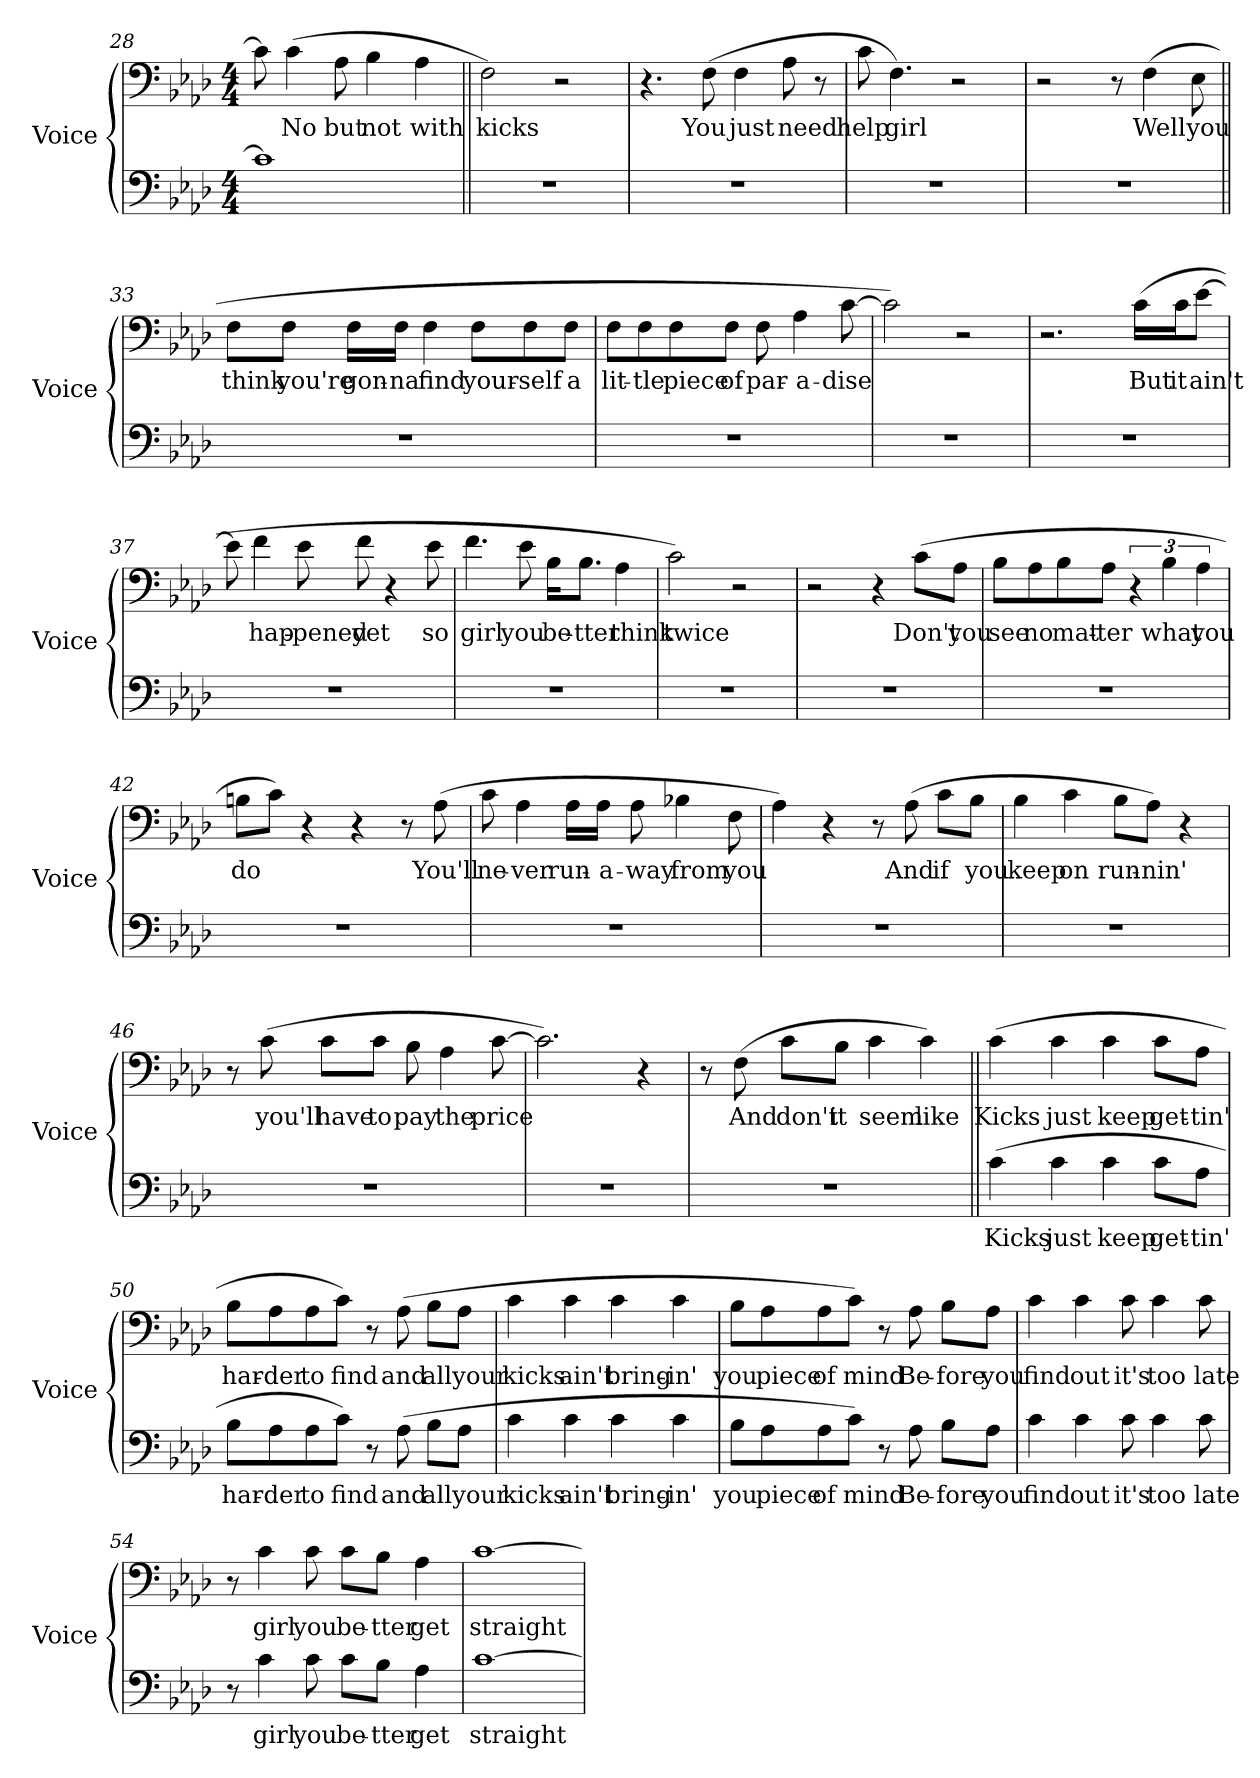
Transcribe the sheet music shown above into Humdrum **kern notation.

**kern	**text	**kern	**text
*part2	*part2	*part1	*part1
*staff2	*staff2	*staff1	*staff1
*I"Voice	*	*I"Voice	*
*I'Voice	*	*I'Voice	*
!!LO:LB:g=z
*clefF4	*	*clefF4	*
*k[b-e-a-d-]	*	*k[b-e-a-d-]	*
*f:	*	*f:	*
*M4/4	*	*M4/4	*
=28	=28	=28	=28
1c]	.	8c\]	.
!	!	!	!LO:LY:b
.	.	(>4c\	No
!	!	!	!LO:LY:b
.	.	8A-\	but
!	!	!	!LO:LY:b
.	.	4B-\	not
!	!	!	!LO:LY:b
.	.	4A-\	with
=29||	=29||	=29||	=29||
!	!	!	!LO:LY:b
1r	.	2F\)	kicks
.	.	2r	.
=30	=30	=30	=30
1r	.	4.r	.
!	!	!	!LO:LY:b
.	.	(>8F\	You
!	!	!	!LO:LY:b
.	.	4F\	just
!	!	!	!LO:LY:b
.	.	8A-\	need
.	.	8r	.
=31	=31	=31	=31
!	!	!	!LO:LY:b
1r	.	8c\	help
!	!	!	!LO:LY:b
.	.	4.F\)	girl
.	.	2r	.
=32	=32	=32	=32
1r	.	2r	.
.	.	8r	.
!	!	!	!LO:LY:b
.	.	(>4F\	Well
!	!	!	!LO:LY:b
.	.	8E-\	you
!!LO:LB:g=z
=33||	=33||	=33||	=33||
!	!	!	!LO:LY:b
1r	.	8F\L	think
!	!	!	!LO:LY:b
.	.	8F\J	you're
!	!	!	!LO:LY:b
.	.	16F\LL	gon-
!	!	!	!LO:LY:b
.	.	16F\JJ	-na
!	!	!	!LO:LY:b
.	.	4F\	find
!	!	!	!LO:LY:b
.	.	8F\L	your-
!	!	!	!LO:LY:b
.	.	8F\	-self
!	!	!	!LO:LY:b
.	.	8F\J	a
=34	=34	=34	=34
!	!	!	!LO:LY:b
1r	.	8F\L	lit-
!	!	!	!LO:LY:b
.	.	8F\	-tle
!	!	!	!LO:LY:b
.	.	8F\	piece
!	!	!	!LO:LY:b
.	.	8F\J	of
!	!	!	!LO:LY:b
.	.	8F\	par-
!	!	!	!LO:LY:b
.	.	4A-\	-a-
!	!	!	!LO:LY:b
.	.	[8c\	-dise
=35	=35	=35	=35
1r	.	2c\])	.
.	.	2r	.
=36	=36	=36	=36
1r	.	2.r	.
!	!	!	!LO:LY:b
.	.	(>16c\LL	But
!	!	!	!LO:LY:b
.	.	16c\J	it
!	!	!	!LO:LY:b
.	.	[8e-\J	ain't
!!LO:PB:g=z
=37	=37	=37	=37
1r	.	8e-\]	.
!	!	!	!LO:LY:b
.	.	4f\	hap-
!	!	!	!LO:LY:b
.	.	8e-\	-pened
!	!	!	!LO:LY:b
.	.	8f\	yet
.	.	4r	.
!	!	!	!LO:LY:b
.	.	8e-\	so
=38	=38	=38	=38
!	!	!	!LO:LY:b
1r	.	4.f\	girl
!	!	!	!LO:LY:b
.	.	8e-\	you
!	!	!	!LO:LY:b
.	.	16B-\KL	be-
!	!	!	!LO:LY:b
.	.	8.B-\J	-tter
!	!	!	!LO:LY:b
.	.	4A-\	think
=39	=39	=39	=39
!	!	!	!LO:LY:b
1r	.	2c\)	twice
.	.	2r	.
=40	=40	=40	=40
1r	.	2r	.
.	.	4r	.
!	!	!	!LO:LY:b
.	.	(>8c\L	Don't
!	!	!	!LO:LY:b
.	.	8A-\J	you
!!LO:LB:g=z
=41	=41	=41	=41
!	!	!	!LO:LY:b
1r	.	8B-\L	see
!	!	!	!LO:LY:b
.	.	8A-\	no
!	!	!	!LO:LY:b
.	.	8B-\	mat-
!	!	!	!LO:LY:b
.	.	8A-\J	-ter
.	.	6r	.
!	!	!	!LO:LY:b
.	.	6B-\	what
!	!	!	!LO:LY:b
.	.	6A-\	you
=42	=42	=42	=42
!	!	!	!LO:LY:b
1r	.	8Bn\L	do
.	.	8c\J)	.
.	.	4r	.
.	.	4r	.
.	.	8r	.
!	!	!	!LO:LY:b
.	.	(>8A-\	You'll
=43	=43	=43	=43
!	!	!	!LO:LY:b
1r	.	8c\	ne-
!	!	!	!LO:LY:b
.	.	4A-\	-ver
!	!	!	!LO:LY:b
.	.	16A-\LL	run-
!	!	!	!LO:LY:b
.	.	16A-\JJ	-a-
!	!	!	!LO:LY:b
.	.	8A-\	-way
!	!	!	!LO:LY:b
.	.	4B-X\	from
!	!	!	!LO:LY:b
.	.	8F\	you
!!LO:LB:g=z
=44	=44	=44	=44
1r	.	4A-\)	.
.	.	4r	.
.	.	8r	.
!	!	!	!LO:LY:b
.	.	(>8A-\	And
!	!	!	!LO:LY:b
.	.	8c\L	if
!	!	!	!LO:LY:b
.	.	8B-\J	you
!!LO:LB:g=z
=45	=45	=45	=45
!	!	!	!LO:LY:b
1r	.	4B-\	keep
!	!	!	!LO:LY:b
.	.	4c\	on
!	!	!	!LO:LY:b
.	.	8B-\L	run-
!	!	!	!LO:LY:b
.	.	8A-\J)	-nin'
.	.	4r	.
=46	=46	=46	=46
1r	.	8r	.
!	!	!	!LO:LY:b
.	.	(>8c\	you'll
!	!	!	!LO:LY:b
.	.	8c\L	have
!	!	!	!LO:LY:b
.	.	8c\J	to
!	!	!	!LO:LY:b
.	.	8B-\	pay
!	!	!	!LO:LY:b
.	.	4A-\	the
!	!	!	!LO:LY:b
.	.	[8c\	price
=47	=47	=47	=47
1r	.	2.c\])	.
.	.	4r	.
=48	=48	=48	=48
1r	.	8r	.
!	!	!	!LO:LY:b
.	.	(>8F\	And
!	!	!	!LO:LY:b
.	.	8c\L	don't
!	!	!	!LO:LY:b
.	.	8B-\J	it
!	!	!	!LO:LY:b
.	.	4c\	seem
!	!	!	!LO:LY:b
.	.	4c\)	like
!!LO:LB:g=z
=49||	=49||	=49||	=49||
!	!LO:LY:b	!	!LO:LY:b
(>4c\	Kicks	(>4c\	Kicks
!	!LO:LY:b	!	!LO:LY:b
4c\	just	4c\	just
!	!LO:LY:b	!	!LO:LY:b
4c\	keep	4c\	keep
!	!LO:LY:b	!	!LO:LY:b
8c\L	get-	8c\L	get-
!	!LO:LY:b	!	!LO:LY:b
8A-\J	-tin'	8A-\J	-tin'
=50	=50	=50	=50
!	!LO:LY:b	!	!LO:LY:b
8B-\L	har-	8B-\L	har-
!	!LO:LY:b	!	!LO:LY:b
8A-\	-der	8A-\	-der
!	!LO:LY:b	!	!LO:LY:b
8A-\	to	8A-\	to
!	!LO:LY:b	!	!LO:LY:b
8c\J)	find	8c\J)	find
8r	.	8r	.
!	!LO:LY:b	!	!LO:LY:b
(>8A-\	and	(>8A-\	and
!	!LO:LY:b	!	!LO:LY:b
8B-\L	all	8B-\L	all
!	!LO:LY:b	!	!LO:LY:b
8A-\J	your	8A-\J	your
=51	=51	=51	=51
!	!LO:LY:b	!	!LO:LY:b
4c\	kicks	4c\	kicks
!	!LO:LY:b	!	!LO:LY:b
4c\	ain't	4c\	ain't
!	!LO:LY:b	!	!LO:LY:b
4c\	bring-	4c\	bring-
!	!LO:LY:b	!	!LO:LY:b
4c\	-in'	4c\	-in'
!!LO:PB:g=z
=52	=52	=52	=52
!	!LO:LY:b	!	!LO:LY:b
8B-\L	you	8B-\L	you
!	!LO:LY:b	!	!LO:LY:b
8A-\	piece	8A-\	piece
!	!LO:LY:b	!	!LO:LY:b
8A-\	of	8A-\	of
!	!LO:LY:b	!	!LO:LY:b
8c\J)	mind	8c\J)	mind
8r	.	8r	.
!	!LO:LY:b	!	!LO:LY:b
8A-\	Be-	8A-\	Be-
!	!LO:LY:b	!	!LO:LY:b
8B-\L	-fore	8B-\L	-fore
!	!LO:LY:b	!	!LO:LY:b
8A-\J	you	8A-\J	you
=53	=53	=53	=53
!	!LO:LY:b	!	!LO:LY:b
4c\	find	4c\	find
!	!LO:LY:b	!	!LO:LY:b
4c\	out	4c\	out
!	!LO:LY:b	!	!LO:LY:b
8c\	it's	8c\	it's
!	!LO:LY:b	!	!LO:LY:b
4c\	too	4c\	too
!	!LO:LY:b	!	!LO:LY:b
8c\	late	8c\	late
=54	=54	=54	=54
8r	.	8r	.
!	!LO:LY:b	!	!LO:LY:b
4c\	girl	4c\	girl
!	!LO:LY:b	!	!LO:LY:b
8c\	you	8c\	you
!	!LO:LY:b	!	!LO:LY:b
8c\L	be-	8c\L	be-
!	!LO:LY:b	!	!LO:LY:b
8B-\J	-tter	8B-\J	-tter
!	!LO:LY:b	!	!LO:LY:b
4A-\	get	4A-\	get
=55	=55	=55	=55
!	!LO:LY:b	!	!LO:LY:b
[1c	straight	[1c	straight
=	=	=	=
*-	*-	*-	*-
